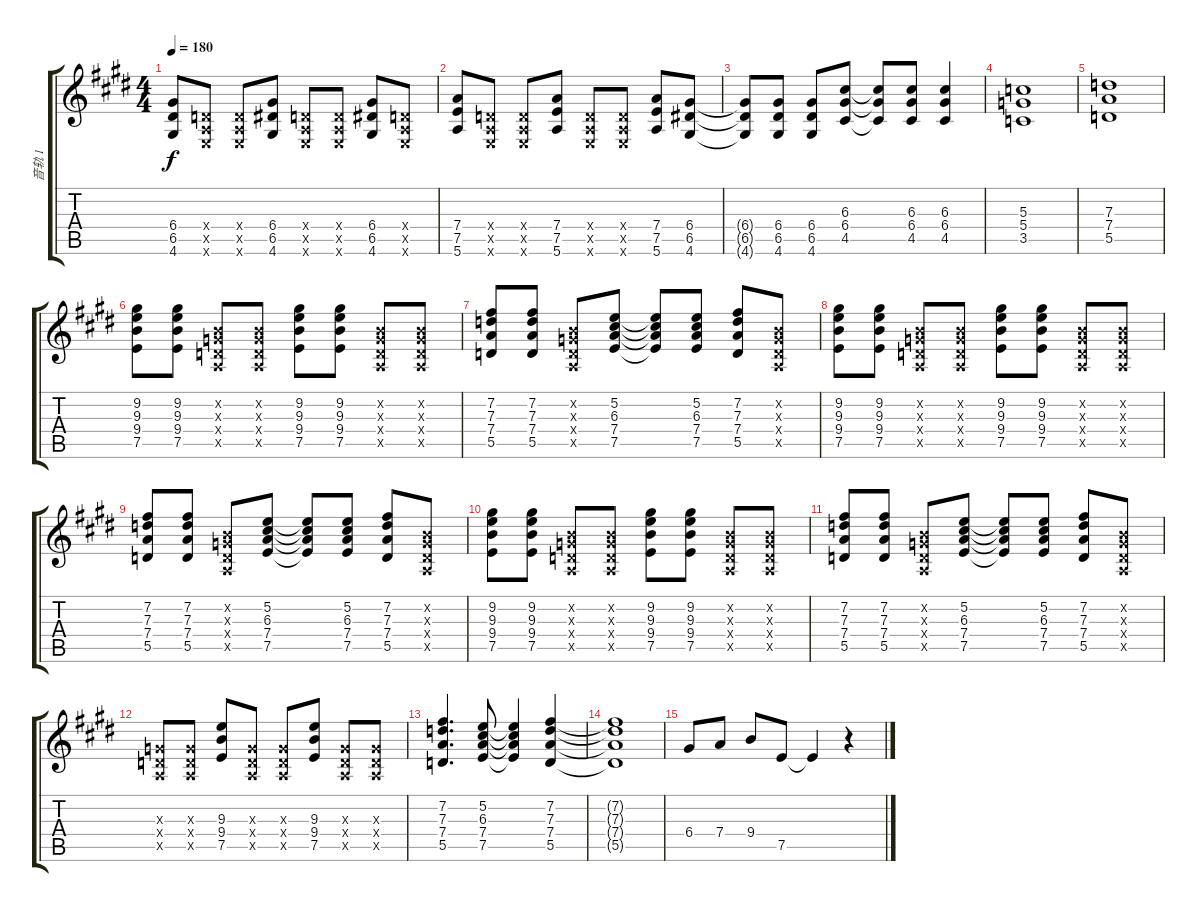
\track ("音轨 1" "音轨 1") {instrument distortionguitar}
\staff {score tabs}
\tuning (E4 B3 G3 D3 A2 E2) {hide}
\ts (4 4)
\tempo 180
\clef g2
\ks e
(6.4 6.5 4.6).8{dy f} (0.4{x} 0.5{x} 0.6{x}).8 (0.4{x} 0.5{x} 0.6{x}).8 (6.4 6.5 4.6).8 (0.4{x} 0.5{x} 0.6{x}).8 (0.4{x} 0.5{x} 0.6{x}).8 (6.4 6.5 4.6).8 (0.4{x} 0.5{x} 0.6{x}).8 |
(7.4 7.5 5.6).8 (0.4{x} 0.5{x} 0.6{x}).8 (0.4{x} 0.5{x} 0.6{x}).8 (7.4 7.5 5.6).8 (0.4{x} 0.5{x} 0.6{x}).8 (0.4{x} 0.5{x} 0.6{x}).8 (7.4 7.5 5.6).8 (6.4 6.5 4.6).8 |
(6.4{t} 6.5{t} 4.6{t}).8 (6.4 6.5 4.6).8 (6.4 6.5 4.6).8 (6.3 6.4 4.5).8 (6.3{t} 6.4{t} 4.5{t}).8 (6.3 6.4 4.5).8 (6.3 6.4 4.5).4 |
(5.3 5.4 3.5).1 |
(7.3 7.4 5.5).1 |
(9.2 9.3 9.4 7.5).8 (9.2 9.3 9.4 7.5).8 (0.2{x} 0.3{x} 0.4{x} 0.5{x}).8 (0.2{x} 0.3{x} 0.4{x} 0.5{x}).8 (9.2 9.3 9.4 7.5).8 (9.2 9.3 9.4 7.5).8 (0.2{x} 0.3{x} 0.4{x} 0.5{x}).8 (0.2{x} 0.3{x} 0.4{x} 0.5{x}).8 |
(7.2 7.3 7.4 5.5).8 (7.2 7.3 7.4 5.5).8 (0.2{x} 0.3{x} 0.4{x} 0.5{x}).8 (5.2 6.3 7.4 7.5).8 (5.2{t} 6.3{t} 7.4{t} 7.5{t}).8 (5.2 6.3 7.4 7.5).8 (7.2 7.3 7.4 5.5).8 (0.2{x} 0.3{x} 0.4{x} 0.5{x}).8 |
(9.2 9.3 9.4 7.5).8 (9.2 9.3 9.4 7.5).8 (0.2{x} 0.3{x} 0.4{x} 0.5{x}).8 (0.2{x} 0.3{x} 0.4{x} 0.5{x}).8 (9.2 9.3 9.4 7.5).8 (9.2 9.3 9.4 7.5).8 (0.2{x} 0.3{x} 0.4{x} 0.5{x}).8 (0.2{x} 0.3{x} 0.4{x} 0.5{x}).8 |
(7.2 7.3 7.4 5.5).8 (7.2 7.3 7.4 5.5).8 (0.2{x} 0.3{x} 0.4{x} 0.5{x}).8 (5.2 6.3 7.4 7.5).8 (5.2{t} 6.3{t} 7.4{t} 7.5{t}).8 (5.2 6.3 7.4 7.5).8 (7.2 7.3 7.4 5.5).8 (0.2{x} 0.3{x} 0.4{x} 0.5{x}).8 |
(9.2 9.3 9.4 7.5).8 (9.2 9.3 9.4 7.5).8 (0.2{x} 0.3{x} 0.4{x} 0.5{x}).8 (0.2{x} 0.3{x} 0.4{x} 0.5{x}).8 (9.2 9.3 9.4 7.5).8 (9.2 9.3 9.4 7.5).8 (0.2{x} 0.3{x} 0.4{x} 0.5{x}).8 (0.2{x} 0.3{x} 0.4{x} 0.5{x}).8 |
(7.2 7.3 7.4 5.5).8 (7.2 7.3 7.4 5.5).8 (0.2{x} 0.3{x} 0.4{x} 0.5{x}).8 (5.2 6.3 7.4 7.5).8 (5.2{t} 6.3{t} 7.4{t} 7.5{t}).8 (5.2 6.3 7.4 7.5).8 (7.2 7.3 7.4 5.5).8 (0.2{x} 0.3{x} 0.4{x} 0.5{x}).8 |
(0.3{x} 0.4{x} 0.5{x}).8 (0.3{x} 0.4{x} 0.5{x}).8 (9.3 9.4 7.5).8 (0.3{x} 0.4{x} 0.5{x}).8 (0.3{x} 0.4{x} 0.5{x}).8 (9.3 9.4 7.5).8 (0.3{x} 0.4{x} 0.5{x}).8 (0.3{x} 0.4{x} 0.5{x}).8 |
(7.2 7.3 7.4 5.5).4{d} (5.2 6.3 7.4 7.5).8 (5.2{t} 6.3{t} 7.4{t} 7.5{t}).4 (7.2 7.3 7.4 5.5).4 |
(7.2{t} 7.3{t} 7.4{t} 5.5{t}).1 |
6.4.8 7.4.8 9.4.8 7.5.8 7.5{t}.4 r.4
